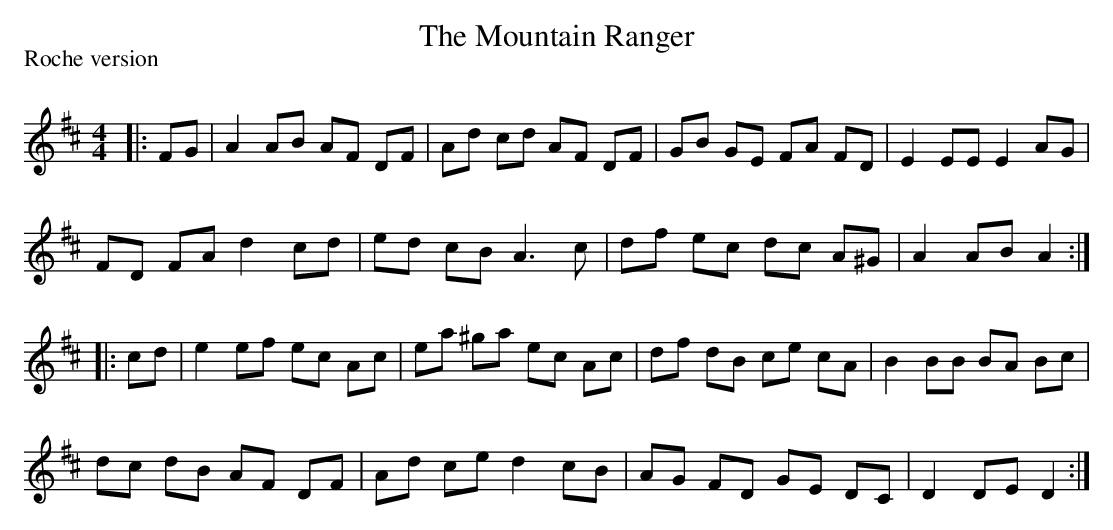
X:1
T: The Mountain Ranger
P:Roche version
Q: 232
K:D
M:4/4
L:1/8
|:FG|A2 AB AF DF|Ad cd AF DF|GB GE FA FD|E2 EE E2 AG|
FD FA d2 cd|ed cB A3c|df ec dc A^G|A2 AB A2:|
|:cd|e2 ef ec Ac|ea ^ga ec Ac|df dB ce cA|B2 BB BA Bc|
dc dB AF DF|Ad ce d2 cB|AG FD GE DC|D2 DE D2:|
